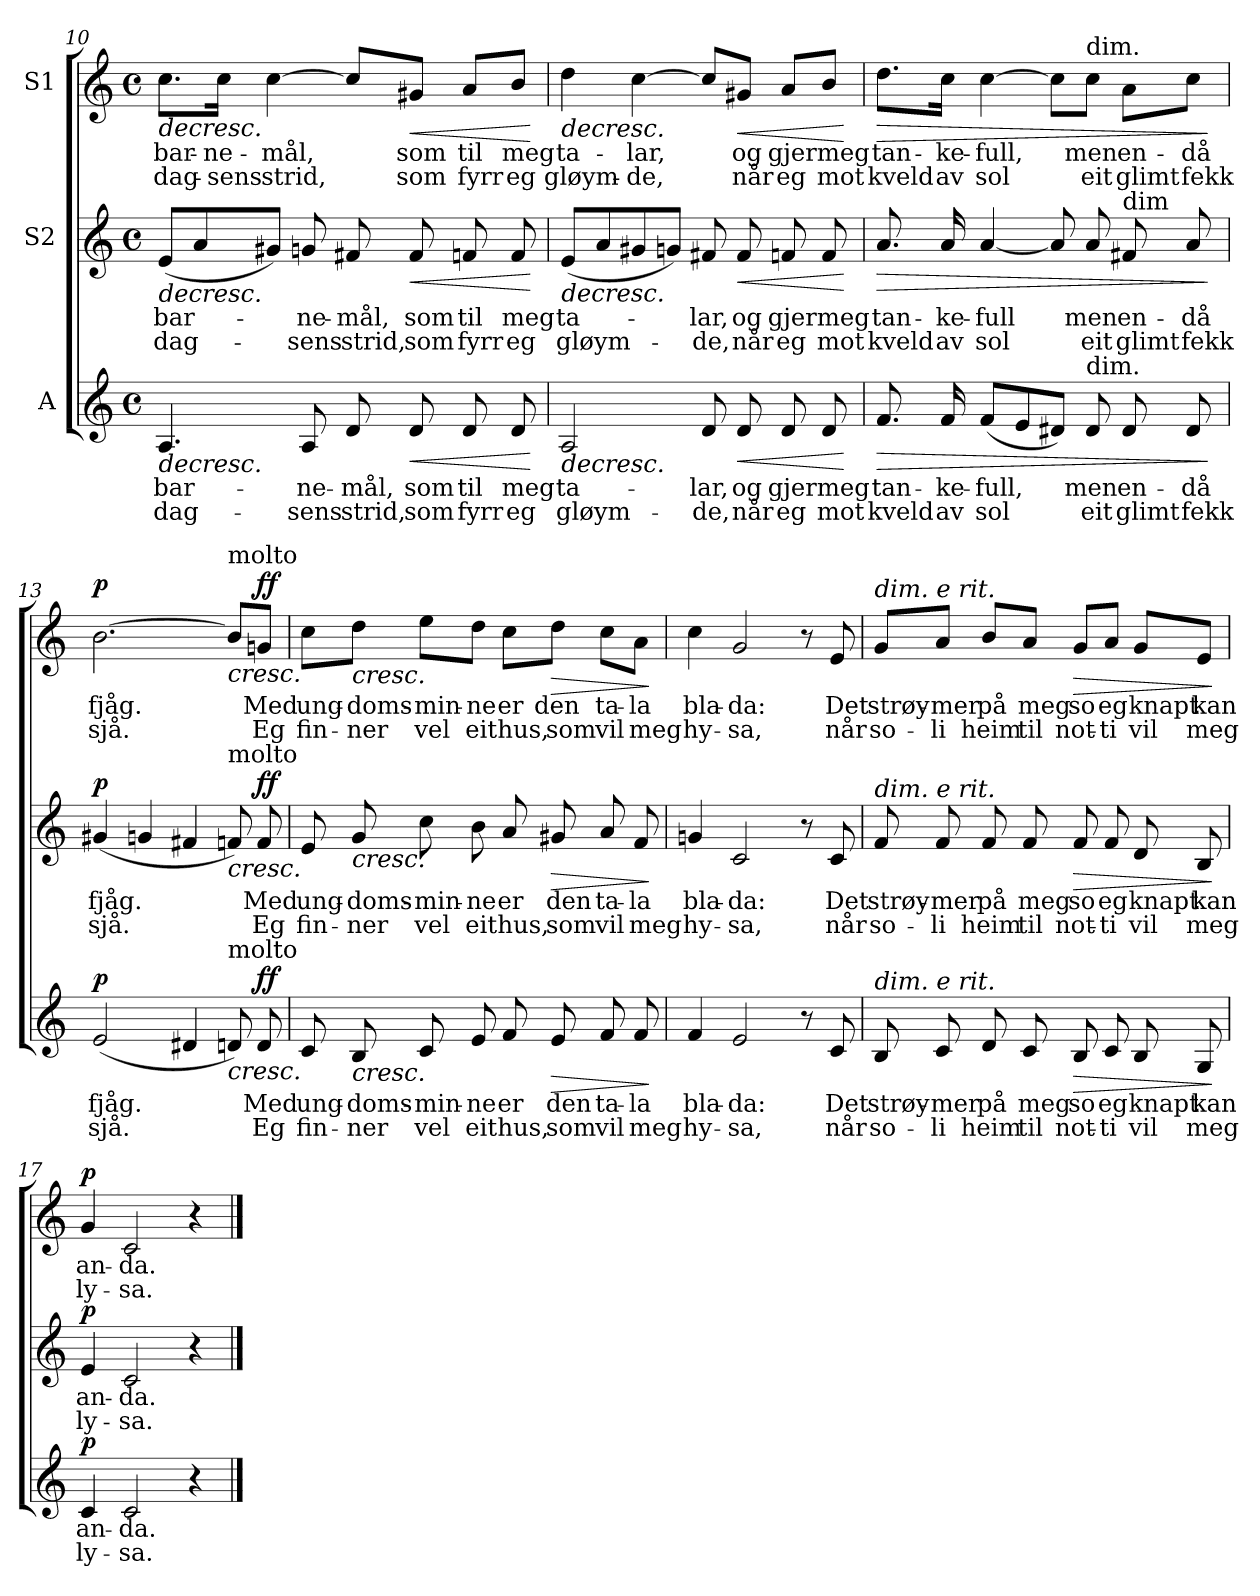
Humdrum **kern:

**kern	**text	**text	**dynam	**kern	**text	**text	**dynam	**kern	**text	**text	**dynam
*part3	*part3	*part3	*part3	*part2	*part2	*part2	*part2	*part1	*part1	*part1	*part1
*staff3	*staff3	*staff3	*staff3	*staff2	*staff2	*staff2	*staff2	*staff1	*staff1	*staff1	*staff1
*I"A	*	*	*	*I"S2	*	*	*	*I"S1	*	*	*
!!LO:PB:g=z
*clefG2	*	*	*	*clefG2	*	*	*	*clefG2	*	*	*
*k[]	*	*	*	*k[]	*	*	*	*k[]	*	*	*
*M4/4	*	*	*	*M4/4	*	*	*	*M4/4	*	*	*
*met(c)	*	*	*	*met(c)	*	*	*	*met(c)	*	*	*
=10	=10	=10	=10	=10	=10	=10	=10	=10	=10	=10	=10
!	!LO:LY:b	!LO:LY:b	!LO:HP:b	!	!LO:LY:b	!LO:LY:b	!LO:HP:b	!	!LO:LY:b	!LO:LY:b	!LO:HP:b
4.A/	bar-	dag-	>	(<8e/L	bar-	dag-	>	8.cc\L	bar-	dag-	>
.	.	.	.	8a/	.	.	.	.	.	.	.
!	!	!	!	!	!	!	!	!	!LO:LY:b	!LO:LY:b	!
.	.	.	.	.	.	.	.	16cc\Jk	-ne-	-sens	.
!	!	!	!	!	!	!	!	!	!LO:LY:b	!LO:LY:b	!
.	.	.	.	8g#X/J)	.	.	.	[4cc\	-mål,	strid,	.
!	!LO:LY:b	!LO:LY:b	!	!	!LO:LY:b	!LO:LY:b	!	!	!	!	!
8A/	-ne-	-sens	.	8gn/	-ne-	-sens	.	.	.	.	.
!	!LO:LY:b	!LO:LY:b	!	!	!LO:LY:b	!LO:LY:b	!	!	!	!	!
8d/	-mål,	strid,	.	8f#X/	-mål,	strid,	.	8cc/L]	.	.	.
!	!LO:LY:b	!LO:LY:b	!LO:HP:b	!	!LO:LY:b	!LO:LY:b	!LO:HP:b	!	!LO:LY:b	!LO:LY:b	!LO:HP:b
8d/	som	som	<	8f#/	som	som	<	8g#X/J	som	som	<
!	!LO:LY:b	!LO:LY:b	!	!	!LO:LY:b	!LO:LY:b	!	!	!LO:LY:b	!LO:LY:b	!
8d/	til	fyrr	.	8fn/	til	fyrr	.	8a/L	til	fyrr	.
!	!LO:LY:b	!LO:LY:b	!	!	!LO:LY:b	!LO:LY:b	!	!	!LO:LY:b	!LO:LY:b	!
8d/	meg	eg	.	8f/	meg	eg	.	8b/J	meg	eg	.
.	.	.	] [	.	.	.	] [	.	.	.	] [
=11	=11	=11	=11	=11	=11	=11	=11	=11	=11	=11	=11
!	!LO:LY:b	!LO:LY:b	!LO:HP:b	!	!LO:LY:b	!LO:LY:b	!LO:HP:b	!	!LO:LY:b	!LO:LY:b	!LO:HP:b
2A/	ta-	gløym-	>	(<8e/L	ta-	gløym-	>	4dd\	ta-	gløym-	>
.	.	.	.	8a/	.	.	.	.	.	.	.
!	!	!	!	!	!	!	!	!	!LO:LY:b	!LO:LY:b	!
.	.	.	.	8g#X/	.	.	.	[4cc\	-lar,	-de,	.
.	.	.	.	8gn/J)	.	.	.	.	.	.	.
!	!LO:LY:b	!LO:LY:b	!	!	!LO:LY:b	!LO:LY:b	!	!	!	!	!
8d/	-lar,	-de,	.	8f#X/	-lar,	-de,	.	8cc/L]	.	.	.
!	!LO:LY:b	!LO:LY:b	!LO:HP:b	!	!LO:LY:b	!LO:LY:b	!LO:HP:b	!	!LO:LY:b	!LO:LY:b	!LO:HP:b
8d/	og	når	<	8f#/	og	når	<	8g#X/J	og	når	<
!	!LO:LY:b	!LO:LY:b	!	!	!LO:LY:b	!LO:LY:b	!	!	!LO:LY:b	!LO:LY:b	!
8d/	gjer	eg	.	8fn/	gjer	eg	.	8a/L	gjer	eg	.
!	!LO:LY:b	!LO:LY:b	!	!	!LO:LY:b	!LO:LY:b	!	!	!LO:LY:b	!LO:LY:b	!
8d/	meg	mot	.	8f/	meg	mot	.	8b/J	meg	mot	.
.	.	.	] [	.	.	.	] [	.	.	.	] [
=12	=12	=12	=12	=12	=12	=12	=12	=12	=12	=12	=12
!	!LO:LY:b	!LO:LY:b	!LO:HP:b	!	!LO:LY:b	!LO:LY:b	!LO:HP:b	!	!LO:LY:b	!LO:LY:b	!LO:HP:b
8.f/	tan-	kveld	>	8.a/	tan-	kveld	>	8.dd\L	tan-	kveld	>
!	!LO:LY:b	!LO:LY:b	!	!	!LO:LY:b	!LO:LY:b	!	!	!LO:LY:b	!LO:LY:b	!
16f/	-ke-	av	.	16a/	-ke-	av	.	16cc\Jk	-ke-	av	.
!	!LO:LY:b	!LO:LY:b	!	!	!LO:LY:b	!LO:LY:b	!	!	!LO:LY:b	!LO:LY:b	!
(<8f/L	-full,	sol	.	[4a/	-full	sol	.	[4cc\	-full,	sol	.
8e/	.	.	.	.	.	.	.	.	.	.	.
8d#X/J)	.	.	.	8a/]	.	.	.	8cc\L]	.	.	.
!	!	!	!	!	!	!	!	!LO:TX:a:t=dim.	!	!	!
!LO:TX:a:t=dim.	!	!	!	!	!	!	!	!	!	!	!
!	!LO:LY:b	!LO:LY:b	!	!	!LO:LY:b	!LO:LY:b	!	!	!LO:LY:b	!LO:LY:b	!
8d#/	men	eit	.	8a/	men	eit	.	8cc\J	men	eit	.
!	!	!	!	!LO:TX:a:t=dim	!	!	!	!	!	!	!
!	!LO:LY:b	!LO:LY:b	!	!	!LO:LY:b	!LO:LY:b	!	!	!LO:LY:b	!LO:LY:b	!
8d#/	en-	glimt	.	8f#X/	en-	glimt	.	8a\L	en-	glimt	.
!	!LO:LY:b	!LO:LY:b	!	!	!LO:LY:b	!LO:LY:b	!	!	!LO:LY:b	!LO:LY:b	!
8d#/	-då	fekk	.	8a/	-då	fekk	.	8cc\J	-då	fekk	.
.	.	.	]	.	.	.	]	.	.	.	]
=13	=13	=13	=13	=13	=13	=13	=13	=13	=13	=13	=13
!	!LO:LY:b	!LO:LY:b	!LO:DY:a	!	!LO:LY:b	!LO:LY:b	!LO:DY:a	!	!LO:LY:b	!LO:LY:b	!LO:DY:a
(<2e/	fjåg.	sjå.	p	(<4g#X/	fjåg.	sjå.	p	[2.b\	fjåg.	sjå.	p
.	.	.	.	4gn/	.	.	.	.	.	.	.
4d#X/	.	.	.	4f#X/	.	.	.	.	.	.	.
!	!	!	!	!	!	!	!	!LO:TX:a:t=molto	!	!	!
!	!	!	!	!LO:TX:a:t=molto	!	!	!	!	!	!	!
!LO:TX:a:t=molto	!	!	!	!	!	!	!	!	!	!	!
!	!	!	!LO:HP:b	!	!	!	!LO:HP:b	!	!	!	!LO:HP:b
8dn/)	.	.	<	8fn/)	.	.	<	8b/L]	.	.	<
!	!LO:LY:b	!LO:LY:b	!LO:DY:a	!	!LO:LY:b	!LO:LY:b	!LO:DY:a	!	!LO:LY:b	!LO:LY:b	!LO:DY:a
8d/	Med	Eg	ff	8f/	Med	Eg	ff	8gn/J	Med	Eg	ff
.	.	.	[	.	.	.	[	.	.	.	[
!!LO:LB:g=z
=14	=14	=14	=14	=14	=14	=14	=14	=14	=14	=14	=14
!	!LO:LY:b	!LO:LY:b	!	!	!LO:LY:b	!LO:LY:b	!	!	!LO:LY:b	!LO:LY:b	!
8c/	ung-	fin-	.	8e/	ung-	fin-	.	8cc\L	ung-	fin-	.
!	!LO:LY:b	!LO:LY:b	!LO:HP:b	!	!LO:LY:b	!LO:LY:b	!LO:HP:b	!	!LO:LY:b	!LO:LY:b	!LO:HP:b
8B/	-doms-	-ner	<	8g/	-doms-	-ner	<	8dd\J	-doms-	-ner	<
!	!LO:LY:b	!LO:LY:b	!	!	!LO:LY:b	!LO:LY:b	!	!	!LO:LY:b	!LO:LY:b	!
8c/	-min-	vel	.	8cc\	-min-	vel	.	8ee\L	-min-	vel	.
!	!LO:LY:b	!LO:LY:b	!	!	!LO:LY:b	!LO:LY:b	!	!	!LO:LY:b	!LO:LY:b	!
8e/	-ne	eit	.	8b\	-ne	eit	.	8dd\J	-ne	eit	.
!	!LO:LY:b	!LO:LY:b	!	!	!LO:LY:b	!LO:LY:b	!	!	!LO:LY:b	!LO:LY:b	!
8f/	er	hus,	.	8a/	er	hus,	.	8cc\L	er	hus,	.
!	!LO:LY:b	!LO:LY:b	!LO:HP:b	!	!LO:LY:b	!LO:LY:b	!LO:HP:b	!	!LO:LY:b	!LO:LY:b	!LO:HP:b
8e/	den	som	>	8g#X/	den	som	>	8dd\J	den	som	>
!	!LO:LY:b	!LO:LY:b	!	!	!LO:LY:b	!LO:LY:b	!	!	!LO:LY:b	!LO:LY:b	!
8f/	ta-	vil	.	8a/	ta-	vil	.	8cc\L	ta-	vil	.
!	!LO:LY:b	!LO:LY:b	!	!	!LO:LY:b	!LO:LY:b	!	!	!LO:LY:b	!LO:LY:b	!
8f/	-la	meg	.	8f/	-la	meg	.	8a\J	-la	meg	.
.	.	.	[ ]	.	.	.	[ ]	.	.	.	[ ]
=15	=15	=15	=15	=15	=15	=15	=15	=15	=15	=15	=15
!	!LO:LY:b	!LO:LY:b	!	!	!LO:LY:b	!LO:LY:b	!	!	!LO:LY:b	!LO:LY:b	!
4f/	bla-	hy-	.	4gn/	bla-	hy-	.	4cc\	bla-	hy-	.
!	!LO:LY:b	!LO:LY:b	!	!	!LO:LY:b	!LO:LY:b	!	!	!LO:LY:b	!LO:LY:b	!
2e/	-da:	-sa,	.	2c/	-da:	-sa,	.	2g/	-da:	-sa,	.
8r	.	.	.	8r	.	.	.	8r	.	.	.
!	!LO:LY:b	!LO:LY:b	!	!	!LO:LY:b	!LO:LY:b	!	!	!LO:LY:b	!LO:LY:b	!
8c/	Det	når	.	8c/	Det	når	.	8e/	Det	når	.
=16	=16	=16	=16	=16	=16	=16	=16	=16	=16	=16	=16
!	!	!	!	!	!	!	!	!LO:TX:a:i:t=dim. e rit.	!	!	!
!	!	!	!	!LO:TX:a:i:t=dim. e rit.	!	!	!	!	!	!	!
!LO:TX:a:i:t=dim. e rit.	!	!	!	!	!	!	!	!	!	!	!
!	!LO:LY:b	!LO:LY:b	!	!	!LO:LY:b	!LO:LY:b	!	!	!LO:LY:b	!LO:LY:b	!
8B/	strøy-	so-	.	8f/	strøy-	so-	.	8g/L	strøy-	so-	.
!	!LO:LY:b	!LO:LY:b	!	!	!LO:LY:b	!LO:LY:b	!	!	!LO:LY:b	!LO:LY:b	!
8c/	-mer	-li	.	8f/	-mer	-li	.	8a/J	-mer	-li	.
!	!LO:LY:b	!LO:LY:b	!	!	!LO:LY:b	!LO:LY:b	!	!	!LO:LY:b	!LO:LY:b	!
8d/	på	heim	.	8f/	på	heim	.	8b/L	på	heim	.
!	!LO:LY:b	!LO:LY:b	!	!	!LO:LY:b	!LO:LY:b	!	!	!LO:LY:b	!LO:LY:b	!
8c/	meg	til	.	8f/	meg	til	.	8a/J	meg	til	.
!	!LO:LY:b	!LO:LY:b	!LO:HP:b	!	!LO:LY:b	!LO:LY:b	!LO:HP:b	!	!LO:LY:b	!LO:LY:b	!LO:HP:b
8B/	so	not-	>	8f/	so	not-	>	8g/L	so	not-	>
!	!LO:LY:b	!LO:LY:b	!	!	!LO:LY:b	!LO:LY:b	!	!	!LO:LY:b	!LO:LY:b	!
8c/	eg	-ti	.	8f/	eg	-ti	.	8a/J	eg	-ti	.
!	!LO:LY:b	!LO:LY:b	!	!	!LO:LY:b	!LO:LY:b	!	!	!LO:LY:b	!LO:LY:b	!
8B/	knapt	vil	.	8d/	knapt	vil	.	8g/L	knapt	vil	.
!	!LO:LY:b	!LO:LY:b	!	!	!LO:LY:b	!LO:LY:b	!	!	!LO:LY:b	!LO:LY:b	!
8G/	kan	meg	.	8B/	kan	meg	.	8e/J	kan	meg	.
.	.	.	]	.	.	.	]	.	.	.	]
=17	=17	=17	=17	=17	=17	=17	=17	=17	=17	=17	=17
!	!LO:LY:b	!LO:LY:b	!LO:DY:a	!	!LO:LY:b	!LO:LY:b	!LO:DY:a	!	!LO:LY:b	!LO:LY:b	!LO:DY:a
4c/	an-	ly-	p	4e/	an-	ly-	p	4g/	an-	ly-	p
!	!LO:LY:b	!LO:LY:b	!	!	!LO:LY:b	!LO:LY:b	!	!	!LO:LY:b	!LO:LY:b	!
2c/	-da.	-sa.	.	2c/	-da.	-sa.	.	2c/	-da.	-sa.	.
4r	.	.	.	4r	.	.	.	4r	.	.	.
==	==	==	==	==	==	==	==	==	==	==	==
*-	*-	*-	*-	*-	*-	*-	*-	*-	*-	*-	*-
